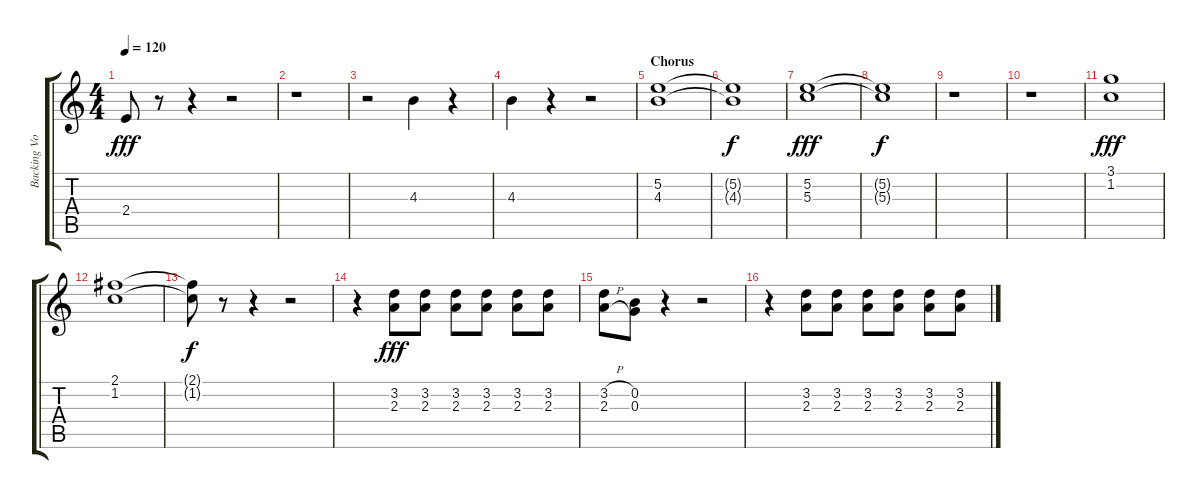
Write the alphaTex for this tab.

\track ("Backing Vocals" "Backing Vo") {instrument acousticguitarnylon}
\staff {score tabs}
\tuning (E4 B3 G3 D3 A2 E2) {hide}
\ts (4 4)
\tempo 120
\clef g2
\ks c
2.4.8{dy fff} r.8 r.4 r.2 |
r.1 |
r.2 4.3.4 r.4 |
4.3.4 r.4 r.2 |
\section ("" "Chorus")
(5.2 4.3).1{volume 12} |
(5.2{t} 4.3{t}).1{dy f} |
(5.2 5.3).1{dy fff} |
(5.2{t} 5.3{t}).1{dy f} |
r.1 |
r.1 |
(3.1 1.2).1{dy fff} |
(2.1 1.2).1 |
(2.1{t} 1.2{t}).8{dy f} r.8 r.4 r.2 |
r.4 (3.2 2.3).8{dy fff} (3.2 2.3).8 (3.2 2.3).8 (3.2 2.3).8 (3.2 2.3).8 (3.2 2.3).8 |
(3.2{h} 2.3{h}).8 (0.2 0.3).8 r.4 r.2 |
r.4 (3.2 2.3).8 (3.2 2.3).8 (3.2 2.3).8 (3.2 2.3).8 (3.2 2.3).8 (3.2 2.3).8
